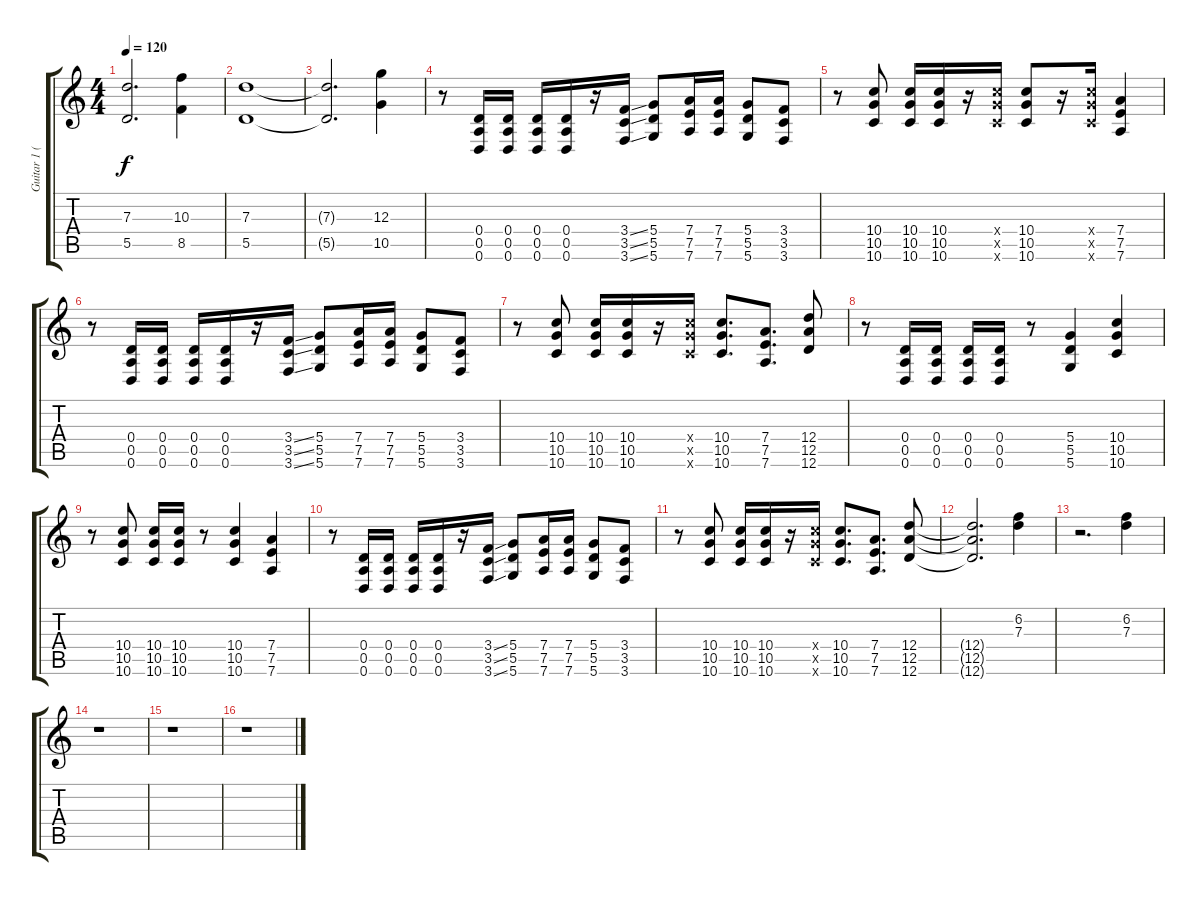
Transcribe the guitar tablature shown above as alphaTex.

\track ("Guitar 1 (Barry)" "Guitar 1 (") {instrument distortionguitar}
\staff {score tabs}
\tuning (E4 B3 G3 D3 A2 D2) {hide}
\ts (4 4)
\tempo 120
\clef g2
\ks c
(7.3{t} 5.5{t}).2{d dy f} (10.3 8.5).4 |
(7.3 5.5).1 |
(7.3{t} 5.5{t}).2{d} (12.3 10.5).4 |
r.8 (0.4 0.5 0.6).16 (0.4 0.5 0.6).16 (0.4 0.5 0.6).16 (0.4 0.5 0.6).16 r.16 (3.4{ss} 3.5{ss} 3.6{ss}).16 (5.4 5.5 5.6).8 (7.4 7.5 7.6).16 (7.4 7.5 7.6).16 (5.4 5.5 5.6).8 (3.4 3.5 3.6).8 |
r.8 (10.4 10.5 10.6).8 (10.4 10.5 10.6).16 (10.4 10.5 10.6).16 r.16 (10.4{x} 10.5{x} 10.6{x}).16 (10.4 10.5 10.6).8 r.16 (10.4{x} 10.5{x} 10.6{x}).16 (7.4 7.5 7.6).4 |
r.8 (0.4 0.5 0.6).16 (0.4 0.5 0.6).16 (0.4 0.5 0.6).16 (0.4 0.5 0.6).16 r.16 (3.4{ss} 3.5{ss} 3.6{ss}).16 (5.4 5.5 5.6).8 (7.4 7.5 7.6).16 (7.4 7.5 7.6).16 (5.4 5.5 5.6).8 (3.4 3.5 3.6).8 |
r.8 (10.4 10.5 10.6).8 (10.4 10.5 10.6).16 (10.4 10.5 10.6).16 r.16 (10.4{x} 10.5{x} 10.6{x}).16 (10.4 10.5 10.6).8{d} (7.4 7.5 7.6).8{d} (12.4 12.5 12.6).8 |
r.8 (0.4 0.5 0.6).16 (0.4 0.5 0.6).16 (0.4 0.5 0.6).16 (0.4 0.5 0.6).16 r.8 (5.4 5.5 5.6).4 (10.4 10.5 10.6).4 |
r.8 (10.4 10.5 10.6).8 (10.4 10.5 10.6).16 (10.4 10.5 10.6).16 r.8 (10.4 10.5 10.6).4 (7.4 7.5 7.6).4 |
r.8 (0.4 0.5 0.6).16 (0.4 0.5 0.6).16 (0.4 0.5 0.6).16 (0.4 0.5 0.6).16 r.16 (3.4{ss} 3.5{ss} 3.6{ss}).16 (5.4 5.5 5.6).8 (7.4 7.5 7.6).16 (7.4 7.5 7.6).16 (5.4 5.5 5.6).8 (3.4 3.5 3.6).8 |
r.8 (10.4 10.5 10.6).8 (10.4 10.5 10.6).16 (10.4 10.5 10.6).16 r.16 (10.4{x} 10.5{x} 10.6{x}).16 (10.4 10.5 10.6).8{d} (7.4 7.5 7.6).8{d} (12.4 12.5 12.6).8 |
(12.4{t} 12.5{t} 12.6{t}).2{d} (6.2 7.3).4 |
r.2{d} (6.2 7.3).4 |
r.1 |
r.1 |
r.1
